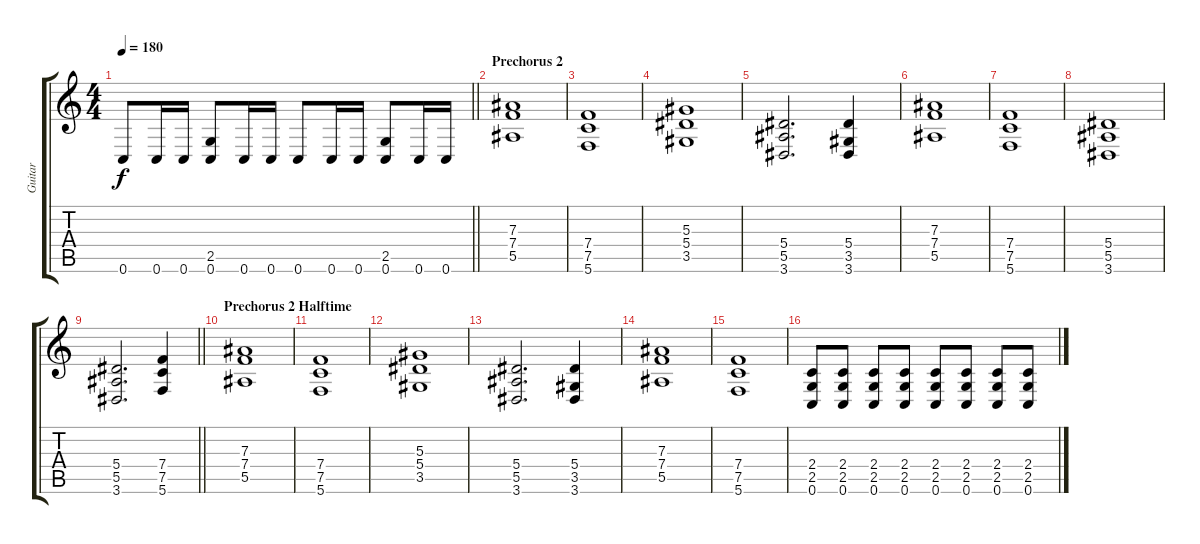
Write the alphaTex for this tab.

\track ("Guitar" "Guitar") {instrument distortionguitar}
\staff {score tabs}
\tuning (C4 G3 Eb3 Bb2 F2 C2) {hide}
\ts (4 4)
\tempo 180
\clef g2
\barLineRight lightlight
\ks c
0.6.8{dy f} 0.6.16 0.6.16 (2.5 0.6).8 0.6.16 0.6.16 0.6.8 0.6.16 0.6.16 (2.5 0.6).8 0.6.16 0.6.16 |
\section ("" "Prechorus 2")
(7.3 7.4 5.5).1 |
(7.4 7.5 5.6).1 |
(5.3 5.4 3.5).1 |
(5.4 5.5 3.6).2{d} (5.4 3.5 3.6).4 |
(7.3 7.4 5.5).1 |
(7.4 7.5 5.6).1 |
(5.4 5.5 3.6).1 |
\barLineRight lightlight
(5.4 5.5 3.6).2{d} (7.4 7.5 5.6).4 |
\section ("" "Prechorus 2 Halftime")
(7.3 7.4 5.5).1 |
(7.4 7.5 5.6).1 |
(5.3 5.4 3.5).1 |
(5.4 5.5 3.6).2{d} (5.4 3.5 3.6).4 |
(7.3 7.4 5.5).1 |
(7.4 7.5 5.6).1 |
(2.4 2.5 0.6).8 (2.4 2.5 0.6).8 (2.4 2.5 0.6).8 (2.4 2.5 0.6).8 (2.4 2.5 0.6).8 (2.4 2.5 0.6).8 (2.4 2.5 0.6).8 (2.4 2.5 0.6).8
